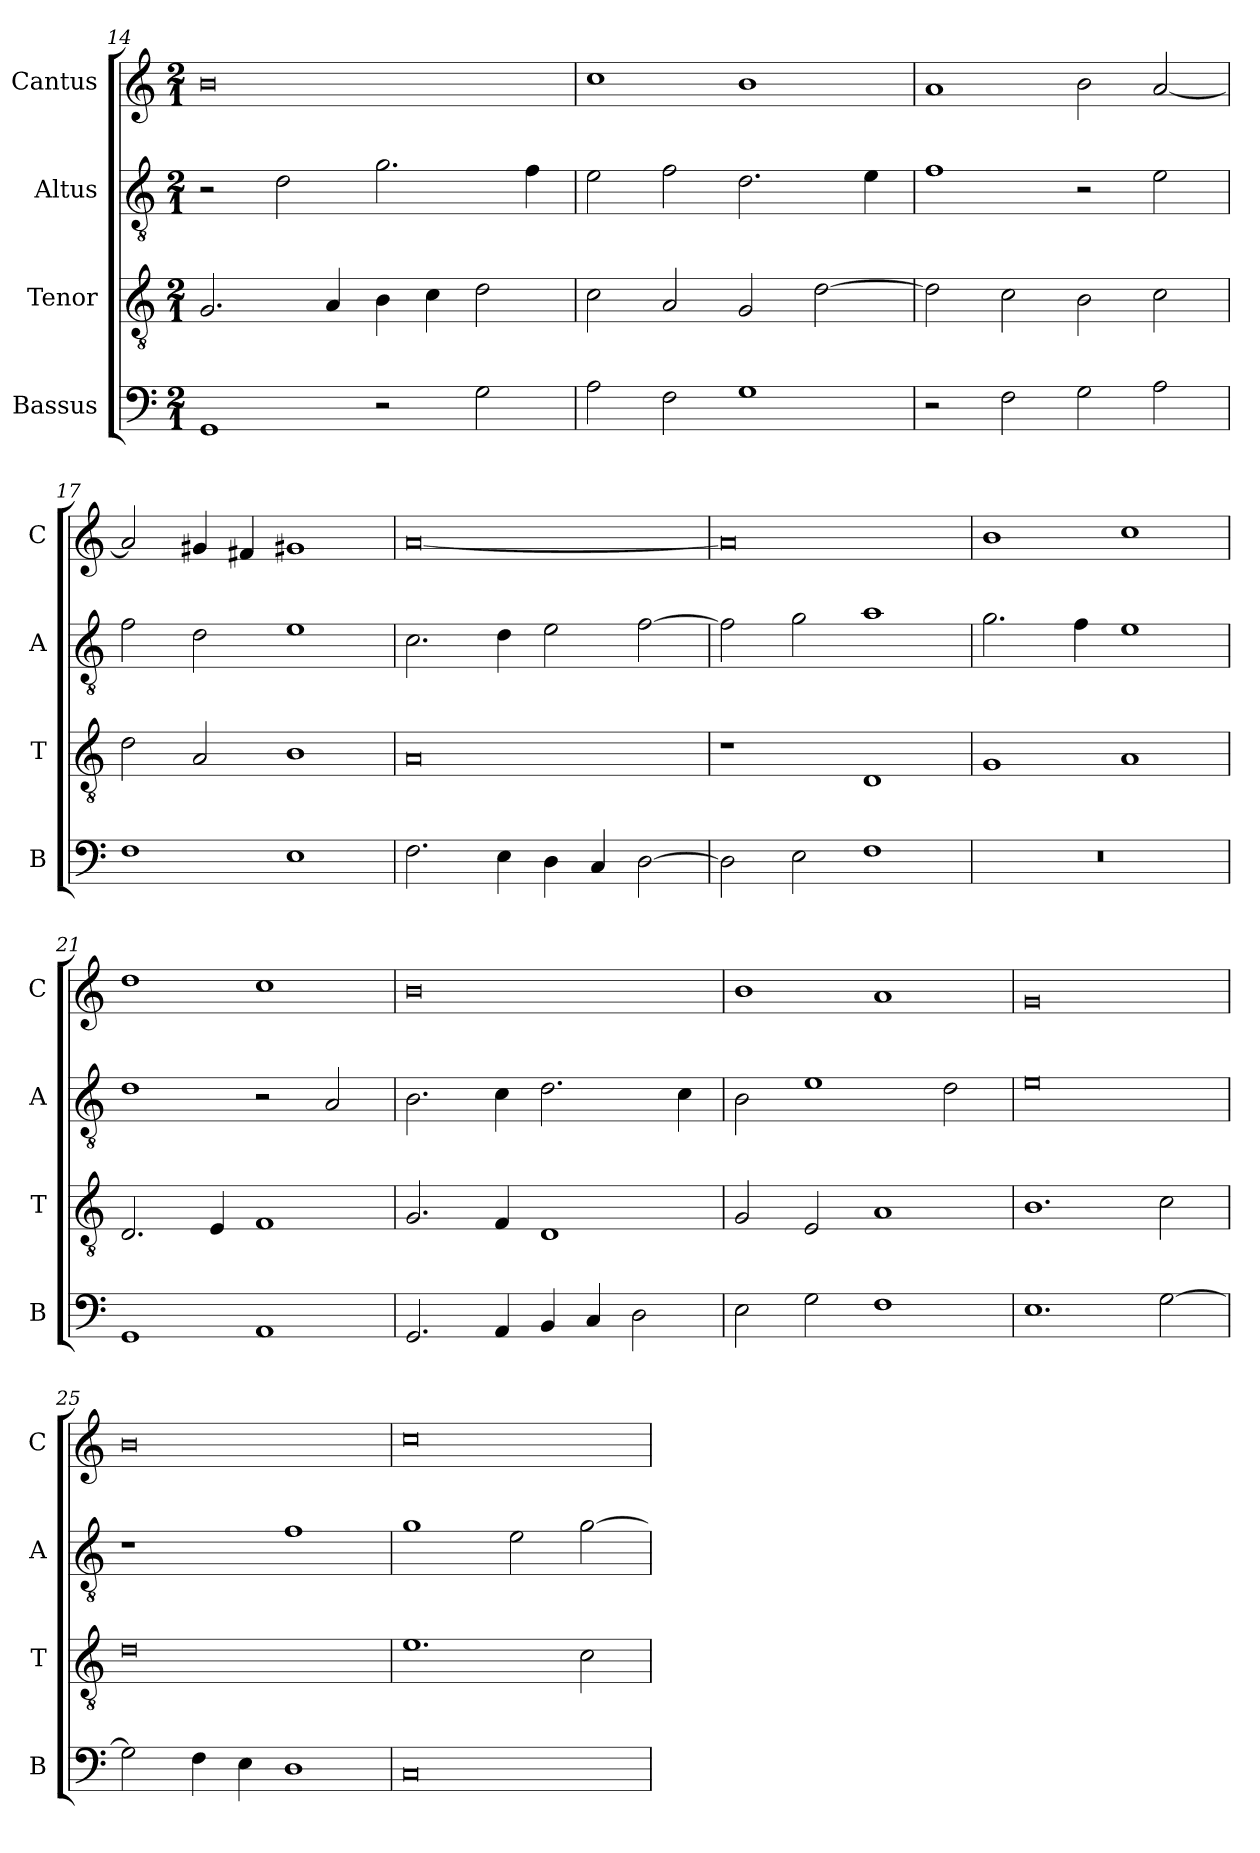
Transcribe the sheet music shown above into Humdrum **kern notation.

**kern	**kern	**kern	**kern
*part4	*part3	*part2	*part1
*staff4	*staff3	*staff2	*staff1
*I"Bassus	*I"Tenor	*I"Altus	*I"Cantus
*I'B	*I'T	*I'A	*I'C
*clefF4	*clefGv2	*clefGv2	*clefG2
*k[]	*k[]	*k[]	*k[]
*M2/1	*M2/1	*M2/1	*M2/1
=14	=14	=14	=14
1GG	2.G	2r	0b
.	.	2d	.
.	4A	.	.
2r	4B	2.g	.
.	4c	.	.
2G	2d	.	.
.	.	4f	.
=15	=15	=15	=15
2A	2c	2e	1cc
2F	2A	2f	.
1G	2G	2.d	1b
.	[2d	.	.
.	.	4e	.
=16	=16	=16	=16
2r	2d]	1f	1a
2F	2c	.	.
2G	2B	2r	2b
2A	2c	2e	[2a
=17	=17	=17	=17
1F	2d	2f	2a]
.	2A	2d	4g#X
.	.	.	4f#X
1E	1B	1e	1g#X
=18	=18	=18	=18
2.F	0A	2.c	[0a
4E	.	4d	.
4D	.	2e	.
4C	.	.	.
[2D	.	[2f	.
=19	=19	=19	=19
2D]	1r	2f]	0a]
2E	.	2g	.
1F	1D	1a	.
=20	=20	=20	=20
0r	1G	2.g	1b
.	.	4f	.
.	1A	1e	1cc
=21	=21	=21	=21
1GG	2.D	1d	1dd
.	4E	.	.
1AA	1F	2r	1cc
.	.	2A	.
=22	=22	=22	=22
2.GG	2.G	2.B	0b
4AA	4F	4c	.
4BB	1D	2.d	.
4C	.	.	.
2D	.	.	.
.	.	4c	.
=23	=23	=23	=23
2E	2G	2B	1b
2G	2E	1e	.
1F	1A	.	1a
.	.	2d	.
=24	=24	=24	=24
1.E	1.B	0e	0g
[2G	2c	.	.
=25	=25	=25	=25
2G]	0d	1r	0b
4F	.	.	.
4E	.	.	.
1D	.	1f	.
=26	=26	=26	=26
0C	1.e	1g	0cc
.	.	2e	.
.	2c	[2g	.
=	=	=	=
*-	*-	*-	*-
